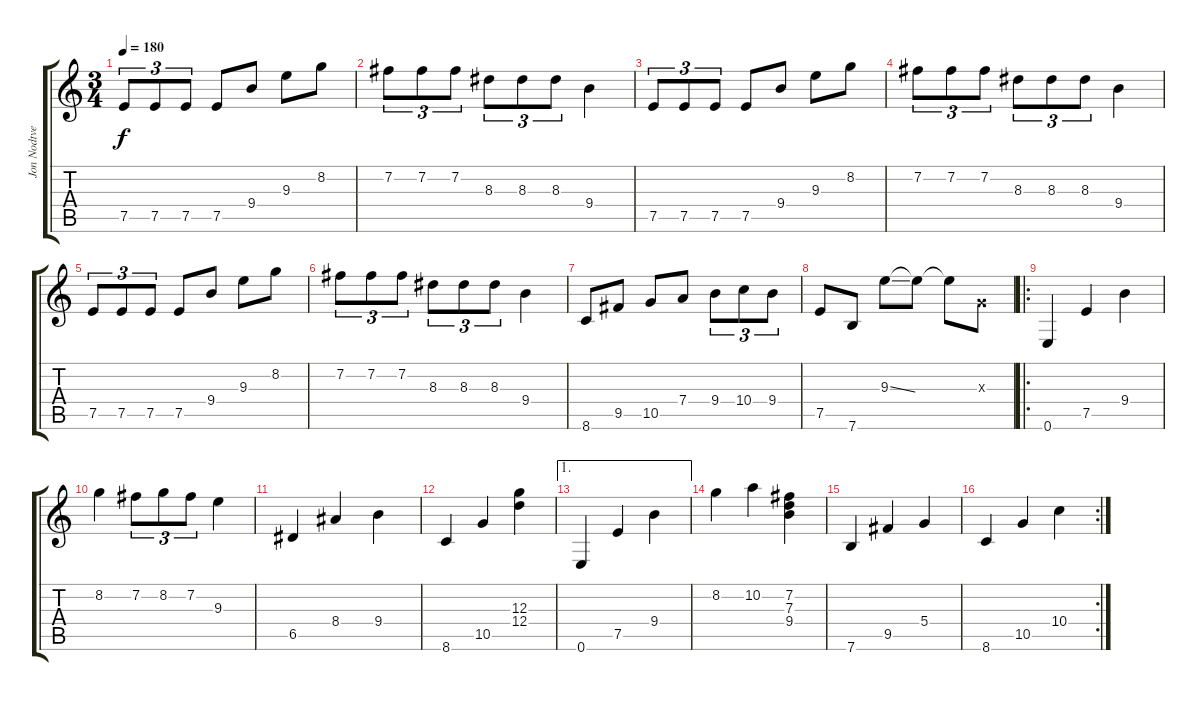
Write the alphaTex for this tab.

\track ("Jon Nodtveidt (LEAD)" "Jon Nodtve") {instrument distortionguitar}
\staff {score tabs}
\tuning (E4 B3 G3 D3 A2 E2) {hide}
\ts (3 4)
\tempo 180
\clef g2
\ks c
7.5.8{tu (3 2) dy f} 7.5.8{tu (3 2)} 7.5.8{tu (3 2)} 7.5.8 9.4.8 9.3.8 8.2.8 |
7.2.8{tu (3 2)} 7.2.8{tu (3 2)} 7.2.8{tu (3 2)} 8.3.8{tu (3 2)} 8.3.8{tu (3 2)} 8.3.8{tu (3 2)} 9.4.4 |
7.5.8{tu (3 2)} 7.5.8{tu (3 2)} 7.5.8{tu (3 2)} 7.5.8 9.4.8 9.3.8 8.2.8 |
7.2.8{tu (3 2)} 7.2.8{tu (3 2)} 7.2.8{tu (3 2)} 8.3.8{tu (3 2)} 8.3.8{tu (3 2)} 8.3.8{tu (3 2)} 9.4.4 |
7.5.8{tu (3 2)} 7.5.8{tu (3 2)} 7.5.8{tu (3 2)} 7.5.8 9.4.8 9.3.8 8.2.8 |
7.2.8{tu (3 2)} 7.2.8{tu (3 2)} 7.2.8{tu (3 2)} 8.3.8{tu (3 2)} 8.3.8{tu (3 2)} 8.3.8{tu (3 2)} 9.4.4 |
8.6.8 9.5.8 10.5.8 7.4.8 9.4.8{tu (3 2)} 10.4.8{tu (3 2)} 9.4.8{tu (3 2)} |
7.5.8 7.6.8 9.3{ss}.8 9.3{t}.8 9.3{t}.8 0.3{x}.8 |
\ro
0.6.4 7.5.4 9.4.4 |
8.2.4 7.2.8{tu (3 2)} 8.2.8{tu (3 2)} 7.2.8{tu (3 2)} 9.3.4 |
6.5.4 8.4.4 9.4.4 |
8.6.4 10.5.4 (12.3 12.4).4 |
\ae 1
0.6.4 7.5.4 9.4.4 |
8.2.4 10.2.4 (7.2 7.3 9.4).4 |
7.6.4 9.5.4 5.4.4 |
\rc 2
8.6.4 10.5.4 10.4.4
